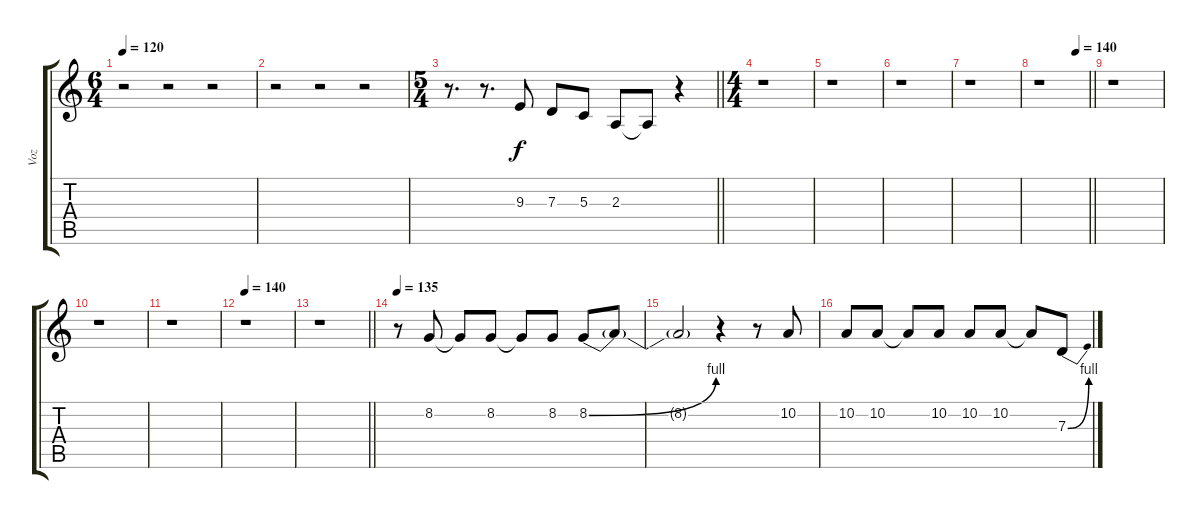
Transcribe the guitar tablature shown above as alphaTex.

\track ("Voz" "Voz") {instrument choiraahs}
\staff {score tabs}
\tuning (E4 B3 G3 D3 A2 E2) {hide}
\ts (6 4)
\tempo 120
\clef g2
\ks c
r.2{dy f instrument choiraahs} r.2 r.2 |
r.2 r.2 r.2 |
\ts (5 4)
\barLineRight lightlight
r.8{d} r.8{d} 9.3.8 7.3.8 5.3.8 2.3.8 2.3{t}.8 r.4 |
\ts (4 4)
r.1 |
r.1 |
r.1 |
r.1 |
\tempo (140 0.75)
\barLineRight lightlight
r.1 |
r.1 |
r.1 |
r.1 |
\tempo 140
r.1 |
\barLineRight lightlight
r.1 |
\tempo 135
r.8 8.2.8 8.2{t}.8 8.2.8 8.2{t}.8 8.2.8 8.2{be (bend 0 0 60 4)}.8 8.2{t}.8 |
8.2{t}.2 r.4 r.8 10.2.8 |
10.2.8 10.2.8 10.2{t}.8 10.2.8 10.2.8 10.2.8 10.2{t}.8 7.3{be (bend 0 0 60 4)}.8
